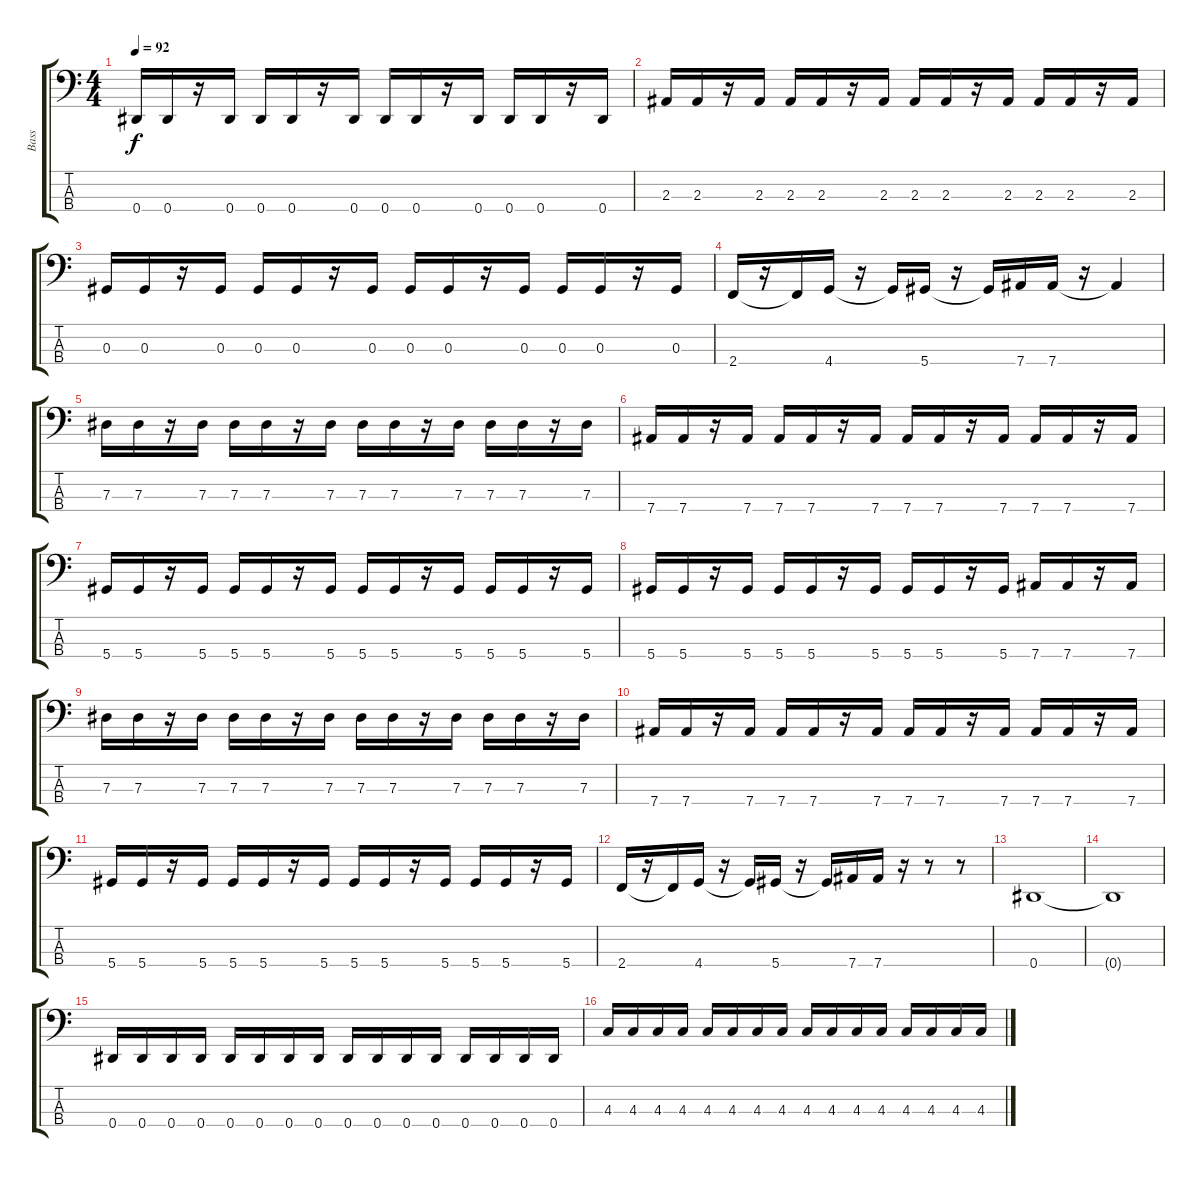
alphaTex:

\track ("Bass" "Bass") {instrument electricbassfinger}
\staff {score tabs}
\tuning (Gb2 Db2 Ab1 Eb1) {hide}
\ts (4 4)
\tempo 92
\clef f4
\ks c
0.4.16{dy f} 0.4.16 r.16 0.4.16 0.4.16 0.4.16 r.16 0.4.16 0.4.16 0.4.16 r.16 0.4.16 0.4.16 0.4.16 r.16 0.4.16 |
2.3.16 2.3.16 r.16 2.3.16 2.3.16 2.3.16 r.16 2.3.16 2.3.16 2.3.16 r.16 2.3.16 2.3.16 2.3.16 r.16 2.3.16 |
0.3.16 0.3.16 r.16 0.3.16 0.3.16 0.3.16 r.16 0.3.16 0.3.16 0.3.16 r.16 0.3.16 0.3.16 0.3.16 r.16 0.3.16 |
2.4.16 r.16 2.4{t}.16 4.4.16 r.16 4.4{t}.16 5.4.16 r.16 5.4{t}.16 7.4.16 7.4.16 r.16 7.4{t}.4 |
7.3.16 7.3.16 r.16 7.3.16 7.3.16 7.3.16 r.16 7.3.16 7.3.16 7.3.16 r.16 7.3.16 7.3.16 7.3.16 r.16 7.3.16 |
7.4.16 7.4.16 r.16 7.4.16 7.4.16 7.4.16 r.16 7.4.16 7.4.16 7.4.16 r.16 7.4.16 7.4.16 7.4.16 r.16 7.4.16 |
5.4.16 5.4.16 r.16 5.4.16 5.4.16 5.4.16 r.16 5.4.16 5.4.16 5.4.16 r.16 5.4.16 5.4.16 5.4.16 r.16 5.4.16 |
5.4.16 5.4.16 r.16 5.4.16 5.4.16 5.4.16 r.16 5.4.16 5.4.16 5.4.16 r.16 5.4.16 7.4.16 7.4.16 r.16 7.4.16 |
7.3.16 7.3.16 r.16 7.3.16 7.3.16 7.3.16 r.16 7.3.16 7.3.16 7.3.16 r.16 7.3.16 7.3.16 7.3.16 r.16 7.3.16 |
7.4.16 7.4.16 r.16 7.4.16 7.4.16 7.4.16 r.16 7.4.16 7.4.16 7.4.16 r.16 7.4.16 7.4.16 7.4.16 r.16 7.4.16 |
5.4.16 5.4.16 r.16 5.4.16 5.4.16 5.4.16 r.16 5.4.16 5.4.16 5.4.16 r.16 5.4.16 5.4.16 5.4.16 r.16 5.4.16 |
2.4.16 r.16 2.4{t}.16 4.4.16 r.16 4.4{t}.16 5.4.16 r.16 5.4{t}.16 7.4.16 7.4.16 r.16 r.8 r.8 |
0.4.1 |
0.4{t}.1 |
0.4.16 0.4.16 0.4.16 0.4.16 0.4.16 0.4.16 0.4.16 0.4.16 0.4.16 0.4.16 0.4.16 0.4.16 0.4.16 0.4.16 0.4.16 0.4.16 |
4.3.16 4.3.16 4.3.16 4.3.16 4.3.16 4.3.16 4.3.16 4.3.16 4.3.16 4.3.16 4.3.16 4.3.16 4.3.16 4.3.16 4.3.16 4.3.16
